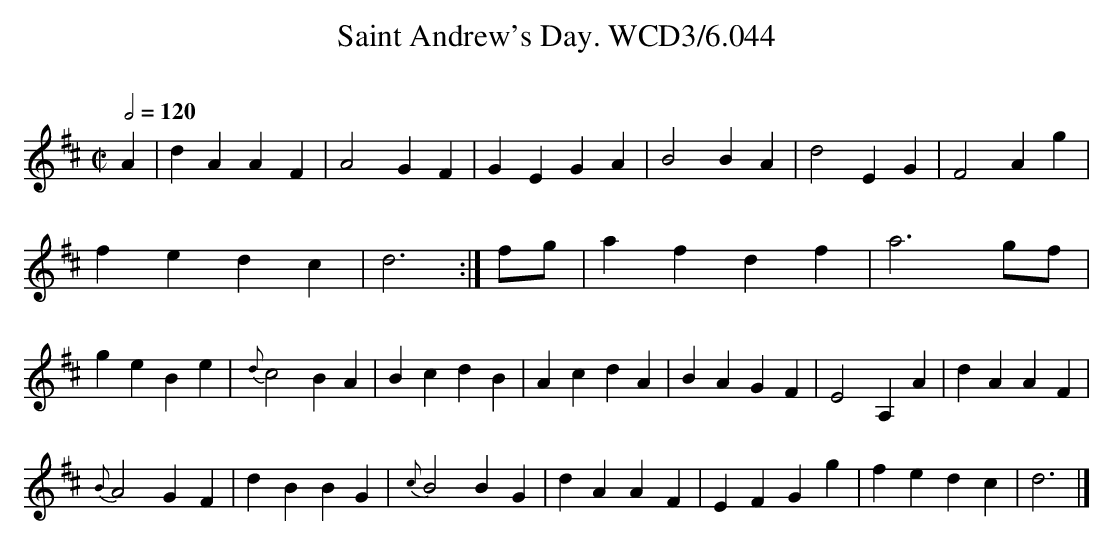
X:1
T:Saint Andrew's Day. WCD3/6.044
O:
M:C|
L:1/4
Q:1/2=120
K:D
A|dAAF|A2 GF|GEGA|B2 BA|d2 EG|F2 Ag|
fedc|d3:|] f/g/|afdf|a3 g/f/|
geBe|{d}c2 BA|BcdB|AcdA|BAGF|E2A,A|dAAF|
{B}A2 GF|dBBG|{c}B2 BG|dAAF|EFGg|fedc|d3|]
